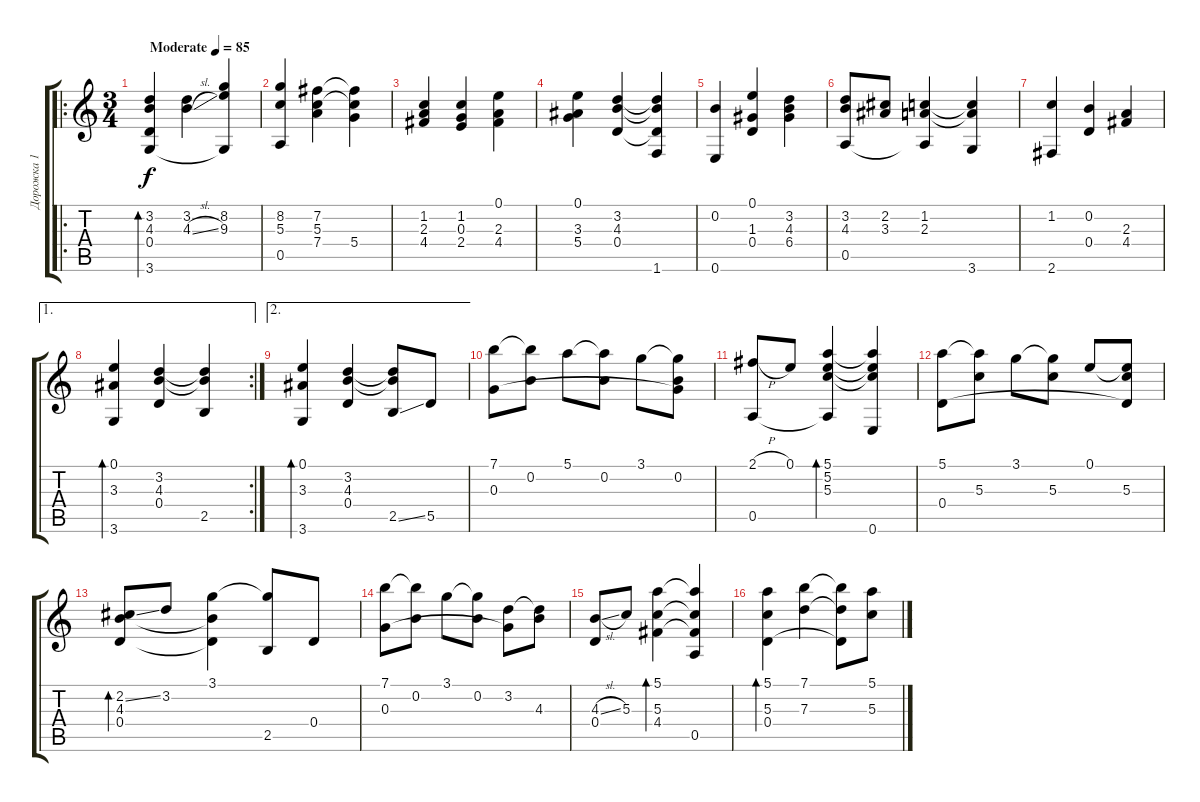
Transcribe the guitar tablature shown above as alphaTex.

\track ("Дорожка 1" "Дорожка 1") {instrument acousticguitarnylon}
\staff {score tabs}
\tuning (E4 B3 G3 D3 A2 E2) {hide}
\ro
\ts (3 4)
\tempo (85 "Moderate")
\clef g2
\ks c
(3.2 4.3 0.4 3.6).4{bd 60 dy f instrument acousticguitarnylon} (3.2 4.3{sl}).4 (8.2 9.3 3.6{t}).4 |
(8.2 5.3 0.5).4 (7.2 5.3 7.4).4 (7.2{t} 5.3{t} 5.4).4 |
(1.2 2.3 4.4).4 (1.2 0.3 2.4).4 (0.1 2.3 4.4).4 |
(0.1 3.3 5.4).4 (3.2 4.3 0.4).4 (3.2{t} 4.3{t} 0.4{t} 1.6).4 |
(0.2 0.6).4 (0.1 1.3 0.4).4 (3.2 4.3 6.4).4 |
(3.2 4.3 0.5).8 (2.2 3.3).8 (1.2 2.3 0.5{t}).4 (1.2{t} 2.3{t} 3.6).4 |
(1.2 2.6).4 (0.2 0.4).4 (2.3 4.4).4 |
\ae 1
\rc 2
(0.1 3.3 3.6).4{bd 60} (3.2 4.3 0.4).4 (3.2{t} 4.3{t} 2.5).4 |
\ae 2
(0.1 3.3 3.6).4{bd 60} (3.2 4.3 0.4).4 (3.2{t} 4.3{t} 2.5{ss}).8 5.5.8 |
(7.1 0.3).8 (7.1{t} 0.2).8 5.1.8 (5.1{t} 0.2).8 3.1.8 (3.1{t} 0.2 0.3{t}).8 |
(2.1{h} 0.5).8 0.1.8 (5.1 5.2 5.3 0.5{t}).4{bd 60} (5.1{t} 5.2{t} 5.3{t} 0.6).4 |
(5.1 0.4).8 (5.1{t} 5.3).8 3.1.8 (3.1{t} 5.3).8 0.1.8 (0.1{t} 5.3 0.4{t}).8 |
(2.2{ss} 4.3 0.4).8{bd 60} 3.2.8 (3.1 4.3{t} 0.4{t}).4 (3.1{t} 2.5).8 0.4.8 |
(7.1 0.3).8 (7.1{t} 0.2).8 3.1.8 (3.1{t} 0.2).8 (3.2 0.3{t}).8 (3.2{t} 4.3).8 |
(4.3{sl} 0.4).8 5.3.8 (5.1 5.3 4.4).4{bd 60} (5.1{t} 5.3{t} 4.4{t} 0.5).4 |
(5.1 5.3 0.4).4{bd 60} (7.1 7.3).4 (7.1{t} 7.3{t} 0.4{t}).8 (5.1 5.3).8
